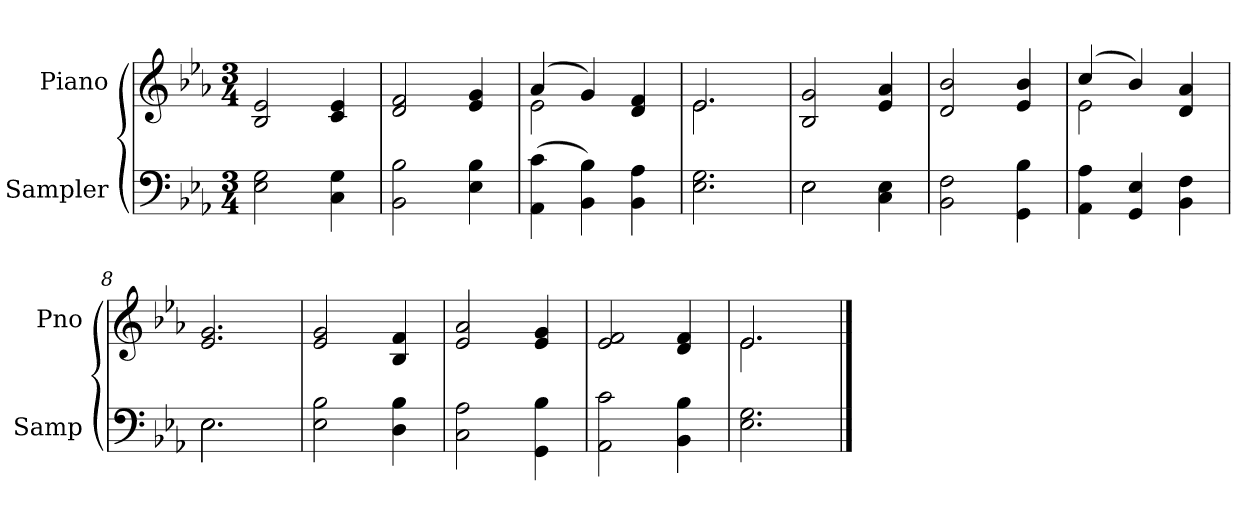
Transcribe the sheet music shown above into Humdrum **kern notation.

**kern	**kern
*part2	*part1
*staff2	*staff1
*I"Sampler	*I"Piano
*I'Samp	*I'Pno
*clefF4	*clefG2
*k[b-e-a-]	*k[b-e-a-]
*E-:	*E-:
*M3/4	*M3/4
=1	=1
2E- 2G	2B- 2e-
4C 4G	4c 4e-
=2	=2
2BB- 2B-	2d 2f
4E- 4B-	4e- 4g
=3	=3
*	*^
(4AA- 4c	(4a-/	2e-
4BB- 4B-)	4g/)	.
4BB- 4A-	4d 4f	4ryy
=4	=4	=4
2.E- 2.G	2.e-/	2.e-
*	*v	*v
=5	=5
*^	*
2E-\	2E-	2B- 2g
4C 4E-	4ryy	4e- 4a-
*v	*v	*
=6	=6
2BB- 2F	2d 2b-
4GG 4B-	4e- 4b-
=7	=7
*	*^
4AA- 4A-	(4cc/	2e-
4GG 4E-	4b-/)	.
4BB- 4F	4d 4a-	4ryy
*	*v	*v
=8	=8
*^	*
2.E-\	2.E-	2.e- 2.g
*v	*v	*
=9	=9
2E- 2B-	2e- 2g
4D 4B-	4B- 4f
=10	=10
2C 2A-	2e- 2a-
4GG 4B-	4e- 4g
=11	=11
2AA- 2c	2e- 2f
4BB- 4B-	4d 4f
=12	=12
*	*^
2.E- 2.G	2.e-/	2.e-
*	*v	*v
==	==
*-	*-
